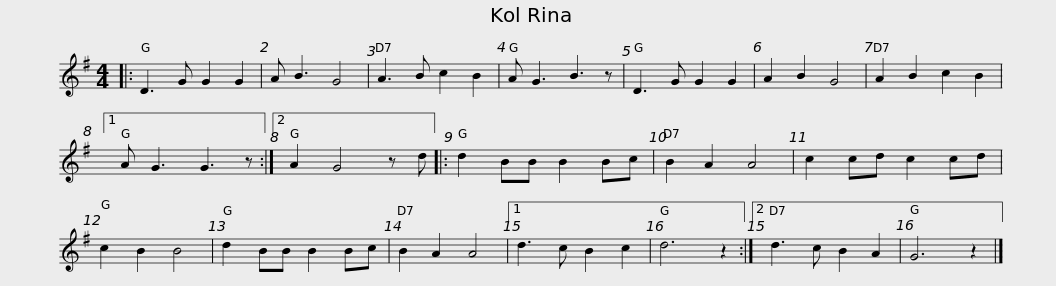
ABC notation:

X:1
L:1/8
M:4/4
I:linebreak $
K:G
V:1 treble
V:1
|: D3 G G2 G2 | A B3 G4 | A3 B c2 B2 | A G3 B3 z | D3 G G2 G2 | %5
 A2 B2 G4 | A2 B2 c2 B2 |1 A G3 G3 z :|2$ A2 G4 z d |: d2 BB B2 Bc | %10
 B2 A2 A4 | c2 cd c2 cd | c2 B2 B4 | d2 BB B2 Bc | B2 A2 A4 |1 %15
 d3 c B2 c2 | d6 z2 :|2$ d3 c B2 A2 | G6 z2 |] %19
